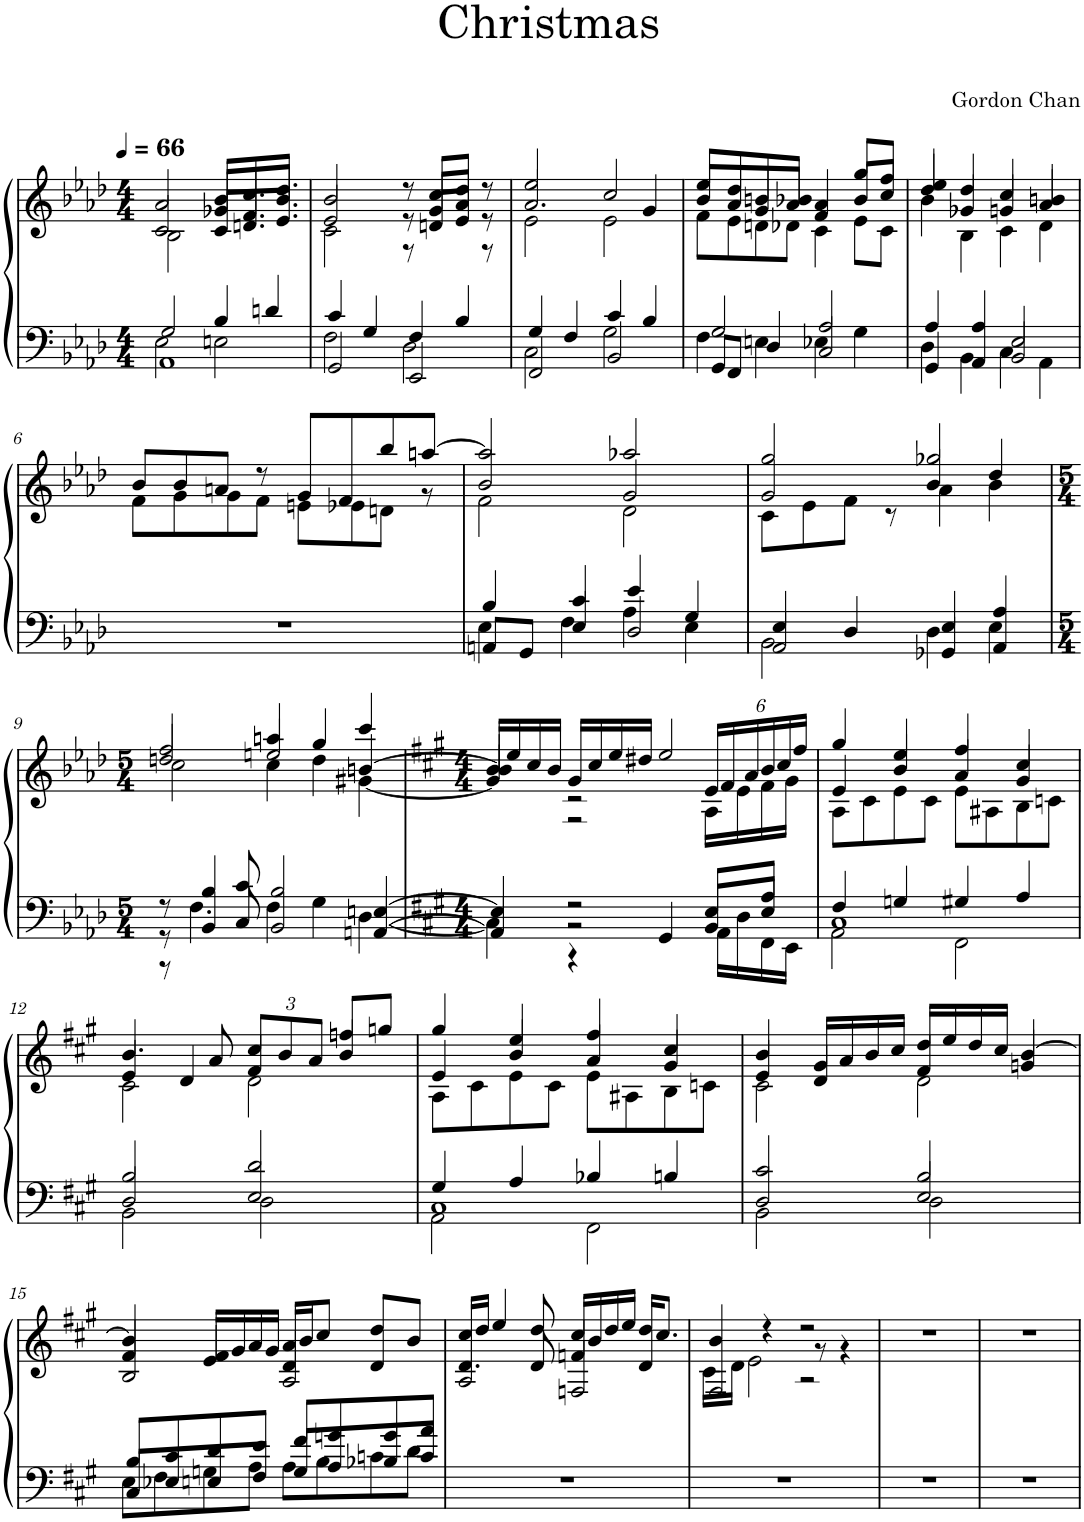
**kern	**kern
*part1	*part1
*staff2	*staff1
*I"Piano	*
*I'Pno.	*
*clefF4	*clefG2
*k[b-e-a-d-]	*k[b-e-a-d-]
*M4/4	*M4/4
*MM66	*MM66
=1	=1
*^	*^
*	*^	*	*^
2G/	2E-\	1AA-	2a-/	2c/	2B-\
4B-/	2En\	.	8b-/L	8g-X/L	8c/L
.	.	.	8.cc/	8.f/	8.dn/
4dn/	.	.	.	.	.
.	.	.	8.dd-/J	8.b-/J	8.e-/J
=2	=2	=2	=2	=2	=2
4c/	2F\	2GG/	2b-/	2e-/	2c\
4G/	.	.	.	.	.
4F/	2D-\	2EE-/	8r	8r	8r
.	.	.	8cc/L	8g/L	8dn/L
4B-/	.	.	8dd-/J	8a-/J	8e-/J
.	.	.	8r	8r	8r
=3	=3	=3	=3	=3	=3
4G/	2C\	2FF/	2ee-/	2.a-/	2e-\
4F/	.	.	.	.	.
4c/	2G\	2BB-/	2cc/	.	2e-\
4B-/	.	.	.	4g/	.
=4	=4	=4	=4	=4	=4
2G/	4F\	8GG/L	8ee-/L	8b-/L	8f\L
.	.	8FF/J	8dd-/	8a-/	8e-\
.	4En\	4D-/	8bn/	8g/	8dn\
.	.	.	8b-X/J	8a-/J	8d-X\J
2A-/	4E-X\	2C/	4a-/	4f/	4c\
.	4G\	.	8gg/L	8b-/L	8e-\L
.	.	.	8ff/J	8cc/J	8c\J
=5	=5	=5	=5	=5	=5
4A-/	4D-\	4GG/	4ee-/	4dd-/	4b-\
4A-/	4BB-\	4AA-/	4dd-/	4g-X/	4B-\
2E-/	4C\	2BB-/	4cc/	4gn/	4c\
.	4AA-\	.	4bn/	4a-/	4d-\
*v	*v	*v	*	*	*
*	*	*v	*v
!!LO:LB:g=z
=6	=6	=6
1r	8b-/L	8f\L
.	8b-/	8g\
.	8an/J	8g\
.	8r	8f\J
.	8g/L	8en\L
.	8f/	8e-X\
.	8bb-/	8dn\J
.	[8aan/J	8r
=7	=7	=7
*^	*	*^
*	*^	*	*	*
4B-/	4E-\	8AAn/L	2aa/]	2b-/	2f\
.	.	8GG/J	.	.	.
4c/	4F\	4E-/	.	.	.
4e-/	4A-\	2D-/	2aa-X/	2g/	2d-\
4G/	4E-\	.	.	.	.
=8	=8	=8	=8	=8	=8
4E-/	2BB-\	2AA-/	2gg/	2g/	8c\L
.	.	.	.	.	8e-\
4D-/	.	.	.	.	8f\J
.	.	.	.	.	8r
4E-/	4D-\	4GG-X/	2gg-X/	4b-/	4a-\
4A-/	4E-\	4AA-/	.	4dd-/	4b-\
!!LO:LB:g=z	!!	!!
=9	=9	=9	=9	=9	=9
*M5/4	*	*	*M5/4	*	*
8r	8r	8r	2ff/	2ddn/	2cc\
4B-/	4.F\	4BB-/	.	.	.
8c/	.	8C/	.	.	.
2B-/	4F\	2BB-/	4aan/	2een/	4cc\
.	4G\	.	4gg/	.	4dd\
[4En/	[4D-\	[4AAn/	4ccc/	[4bn/	[4g#X\
=10	=10	=10	=10	=10	=10
*k[f#c#g#]	*	*	*k[f#c#g#]	*	*
*M4/4	*	*	*M4/4	*	*
4E/]	4C#\]	4AA/]	16b/LL	4b/]	4g#/]
.	.	.	16ee/	.	.
.	.	.	16cc#/	.	.
.	.	.	16b/JJ	.	.
2r	2r	4r	16g#/LL	2r	2r
.	.	.	16cc#/	.	.
.	.	.	16ee/	.	.
.	.	.	16dd#X/JJ	.	.
.	.	4GG#/	2ee/	.	.
*	*	*	*	*Xbrackettup	*
8E/L	8BB/L	16AA\LL	.	24e/LL	16A\LL
.	.	.	.	24f#/	.
.	.	16D\	.	.	16e\
.	.	.	.	24a/	.
8A/J	8E/J	16FF#\	.	24b/	16f#\
.	.	.	.	24cc#/	.
.	.	16EE\JJ	.	.	16g#\JJ
.	.	.	.	24ff#/JJ	.
=11	=11	=11	=11	=11	=11
4F#/	1C#	2AA\	4gg#/	4e/	8A\L
.	.	.	.	.	8c#\
4Gn/	.	.	4ee/	4b/	8e\
.	.	.	.	.	8c#\J
4G#X/	.	2FF#\	4ff#/	4a/	8e\L
.	.	.	.	.	8A#X\
4A/	.	.	4cc#/	4g#/	8B\
.	.	.	.	.	8cn\J
!!LO:LB:g=z	!!	!!
=12	=12	=12	=12	=12	=12
2B/	2D/	2BB\	4.b/	4e/	2c#\
.	.	.	.	4d/	.
.	.	.	8a/	.	.
2d/	2E/	2D\	12cc#/L	4f#/	2d\
.	.	.	12b/	.	.
.	.	.	12a/J	.	.
.	.	.	8ffn/L	4b/	.
.	.	.	8ggn/J	.	.
=13	=13	=13	=13	=13	=13
4G#/	1C#	2AA\	4gg#/	4e/	8A\L
.	.	.	.	.	8c#\
4A/	.	.	4ee/	4b/	8e\
.	.	.	.	.	8c#\J
4B-X/	.	2FF#\	4ff#/	4a/	8e\L
.	.	.	.	.	8A#X\
4Bn/	.	.	4cc#/	4g#/	8B\
.	.	.	.	.	8cn\J
=14	=14	=14	=14	=14	=14
2c#/	2D/	2BB\	4b/	4e/	2c#\
.	.	.	16g#/LL	4d/	.
.	.	.	16a/	.	.
.	.	.	16b/	.	.
.	.	.	16cc#/JJ	.	.
2B/	2E/	2D\	16dd/LL	4f#/	2d\
.	.	.	16ee/	.	.
.	.	.	16dd/	.	.
.	.	.	16cc#/JJ	.	.
.	.	.	[4b/	4gn/	.
!!LO:LB:g=z	!!	!!
=15	=15	=15	=15	=15	=15
8B/L	8E\L	8C#/L	4b/]	4f#/	2B/
8c#/	8F#\	8E-X/	.	.	.
8d/	8Gn\	8En/	16f#/LL	4e/	.
.	.	.	16g#/	.	.
8e/J	8A\J	8F#/J	16a/	.	.
.	.	.	16g#/JJ	.	.
8f#/L	8A\L	8G/L	16a/LL	4d/	2A/
.	.	.	16b/J	.	.
8gn/	8B\	8A/	8cc#/J	.	.
8g/	8cn\	8B-X/	8dd/L	4d/	.
8a/J	8d\J	8c/J	8b/J	.	.
*v	*v	*v	*	*	*
=16	=16	=16	=16
1r	16cc#/LL	4.d/	2A/
.	16dd/JJ	.	.
.	4ee/	.	.
.	8dd/	8d/	.
.	16cc#/LL	4fn/	2Fn/
.	16b/	.	.
.	16dd/	.	.
.	16ee/JJ	.	.
.	16dd/KL	4d/	.
.	8.cc#/J	.	.
=17	=17	=17	=17
1r	4b/	16c#\LL	2F#/
.	.	16d\JJ	.
.	.	2e\	.
.	4r	.	.
.	2r	.	2r
.	.	8r	.
.	.	4r	.
*	*v	*v	*v
=18	=18
1r	1r
=19	=19
1r	1r
=	=
*-	*-
